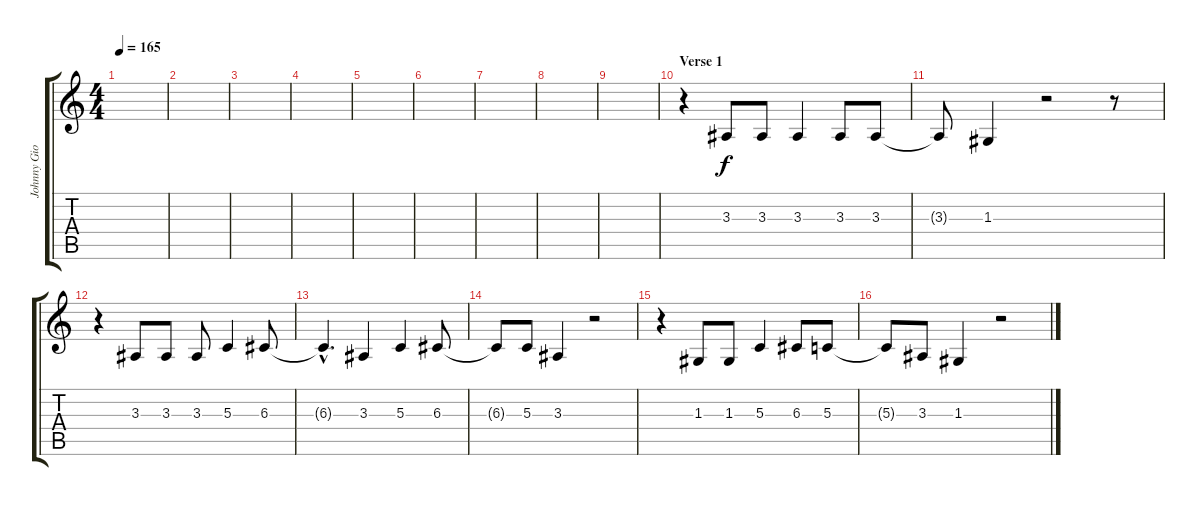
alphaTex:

\track ("Johnny Gioeli - Voce" "Johnny Gio") {instrument violin}
\staff {score tabs}
\tuning (E4 B3 G3 D3 A2 E2) {hide}
\ts (4 4)
\tempo 165
\clef g2
\ks c
|
|
|
|
|
|
|
|
|
\section ("" "Verse 1")
r.4 3.3.8 3.3.8 3.3.4 3.3.8 3.3.8 |
3.3{t}.8 1.3.4 r.2 r.8 |
r.4 3.3.8 3.3.8 3.3.8 5.3.4 6.3.8 |
6.3{hac t}.4{d} 3.3.4 5.3.4 6.3.8 |
6.3{t}.8 5.3.8 3.3.4 r.2 |
r.4 1.3.8 1.3.8 5.3.4 6.3.8 5.3.8 |
5.3{t}.8 3.3.8 1.3.4 r.2
